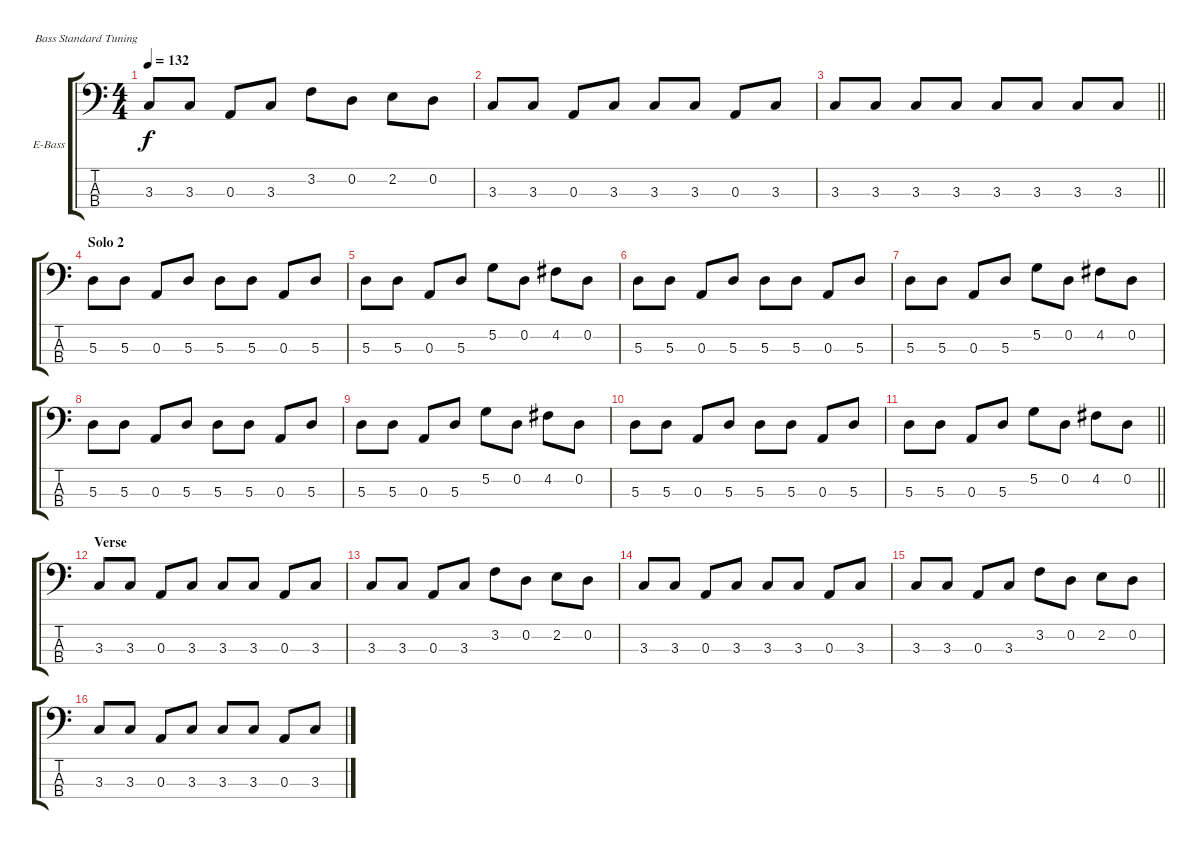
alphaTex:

\bracketExtendMode groupsimilarinstruments
\firstSystemTrackNameOrientation horizontal
\otherSystemsTrackNameOrientation horizontal
\track ("Bass" "E-Bass") {instrument electricbasspick}
\staff {score tabs}
\tuning (G2 D2 A1 E1)
\ts (4 4)
\tempo 132
\clef f4
\ks c
3.3.8{dy f} 3.3.8 0.3.8 3.3.8 3.2.8 0.2.8 2.2.8 0.2.8 |
3.3.8 3.3.8 0.3.8 3.3.8 3.3.8 3.3.8 0.3.8 3.3.8 |
\barLineRight lightlight
3.3.8 3.3.8 3.3.8 3.3.8 3.3.8 3.3.8 3.3.8 3.3.8 |
\section ("" "Solo 2")
5.3.8 5.3.8 0.3.8 5.3.8 5.3.8 5.3.8 0.3.8 5.3.8 |
5.3.8 5.3.8 0.3.8 5.3.8 5.2.8 0.2.8 4.2.8 0.2.8 |
5.3.8 5.3.8 0.3.8 5.3.8 5.3.8 5.3.8 0.3.8 5.3.8 |
5.3.8 5.3.8 0.3.8 5.3.8 5.2.8 0.2.8 4.2.8 0.2.8 |
5.3.8 5.3.8 0.3.8 5.3.8 5.3.8 5.3.8 0.3.8 5.3.8 |
5.3.8 5.3.8 0.3.8 5.3.8 5.2.8 0.2.8 4.2.8 0.2.8 |
5.3.8 5.3.8 0.3.8 5.3.8 5.3.8 5.3.8 0.3.8 5.3.8 |
\barLineRight lightlight
5.3.8 5.3.8 0.3.8 5.3.8 5.2.8 0.2.8 4.2.8 0.2.8 |
\section ("" "Verse")
3.3.8 3.3.8 0.3.8 3.3.8 3.3.8 3.3.8 0.3.8 3.3.8 |
3.3.8 3.3.8 0.3.8 3.3.8 3.2.8 0.2.8 2.2.8 0.2.8 |
3.3.8 3.3.8 0.3.8 3.3.8 3.3.8 3.3.8 0.3.8 3.3.8 |
3.3.8 3.3.8 0.3.8 3.3.8 3.2.8 0.2.8 2.2.8 0.2.8 |
3.3.8 3.3.8 0.3.8 3.3.8 3.3.8 3.3.8 0.3.8 3.3.8
